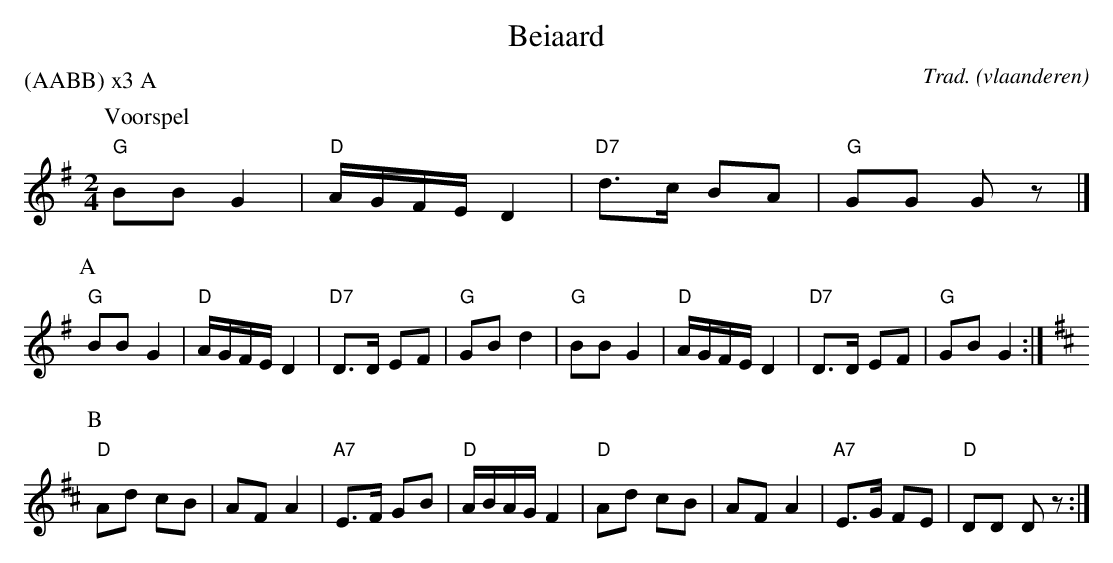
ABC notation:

X:1
T:Beiaard
O:vlaanderen
C:Trad.
P:(AABB) x3 A
L:1/8
M:2/4
K:G
P:Voorspel
"G"BB G2 | "D"A/G/F/E/ D2 |"D7"d>c BA | "G"GG G z |]
P:A
"G"BB G2 | "D"A/G/F/E/ D2 | "D7"D>D EF | "G" GB d2 | "G"BB G2 | "D"A/G/F/E/ D2 | "D7"D>D EF | "G" GB G2 :|]
P:B
K:D
"D"Ad cB | AF A2 | "A7"E>F GB | "D"A/B/A/G/ F2 | "D"Ad cB | AF A2 | "A7"E>G FE | "D"DD D z :|]
